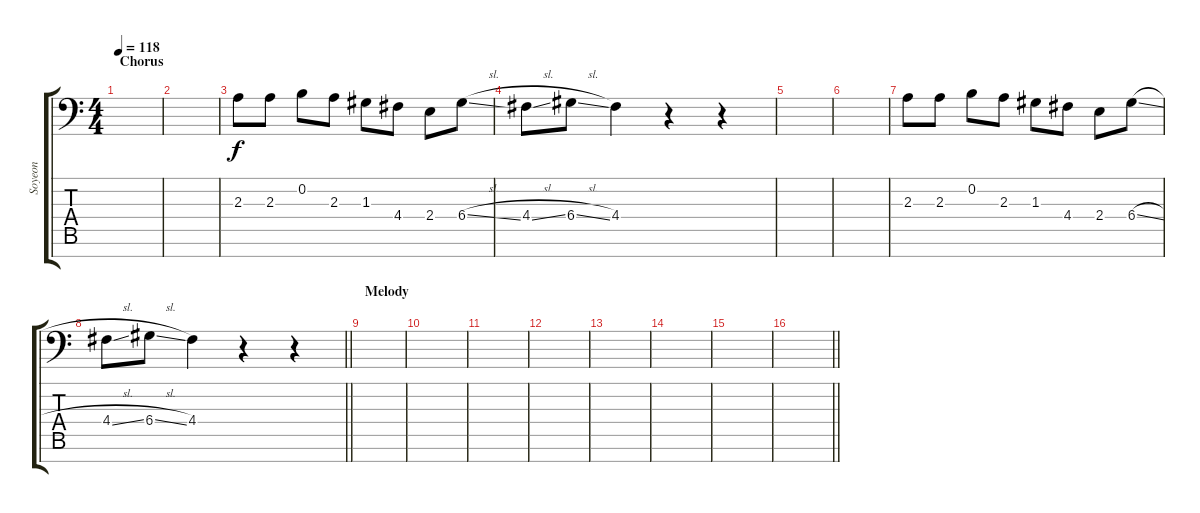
\track ("Soyeon" "Soyeon") {instrument altosax}
\staff {score tabs}
\tuning (E4 B3 G3 D3 A2 E2 C-1) {hide}
\ts (4 4)
\section ("" "Chorus")
\tempo 118
\clef f4
\ks c
|
|
2.3.8 2.3.8 0.2.8 2.3.8 1.3.8 4.4.8 2.4.8 6.4{sl}.8 |
4.4{sl}.8 6.4{sl}.8 4.4.4 r.4 r.4 |
|
|
2.3.8 2.3.8 0.2.8 2.3.8 1.3.8 4.4.8 2.4.8 6.4{sl}.8 |
\barLineRight lightlight
4.4{sl}.8 6.4{sl}.8 4.4.4 r.4 r.4 |
\section ("" "Melody")
|
|
|
|
|
|
|
\barLineRight lightlight
